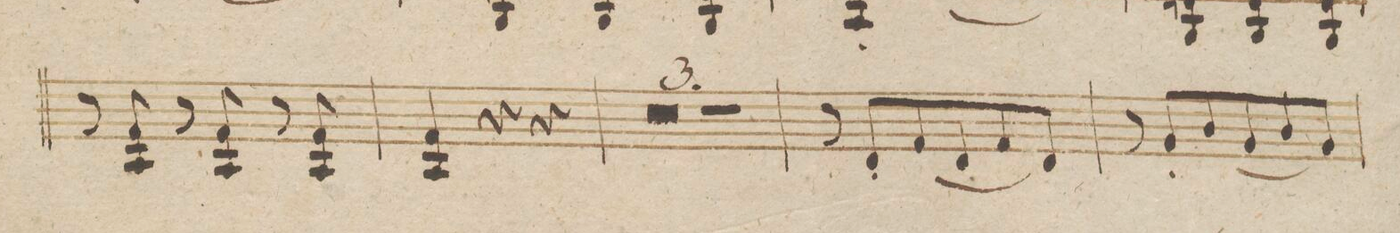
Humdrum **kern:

**kern	**dynam
*I"Violino 1mo	*
*clefG2	*
*k[b-e-]	*
*met(c)	*
*M3/4	*
8r	.
8f/ 8A/	.
8r	.
8f/ 8A/	.
8r	.
8f/ 8A/	.
=107	=107
4f/ 4A/	.
4r	.
4r	.
=108	=108
1.r	.
=109	=109
=110	=110
2.r	.
=111	=111
8r	.
8d'</L	.
(<8f/	.
8d/	.
8f/	.
8d/J)	.
=112	=112
8r	.
8g'</L	.
(<8b-/	.
8g/	.
8b-/	.
8g/J)	.
=113	=113
*-	*-
